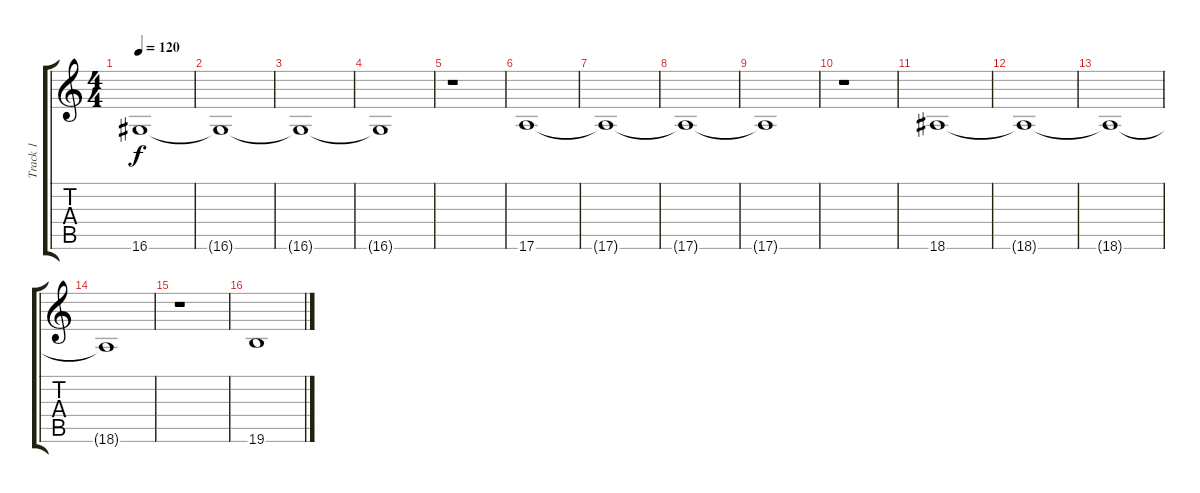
\track ("Track 1" "Track 1") {instrument acousticgrandpiano}
\staff {score tabs}
\tuning (E4 B3 G3 D3 A2 E2) {hide}
\ts (4 4)
\tempo 120
\clef g2
\ks c
16.6.1{dy f} |
16.6{t}.1 |
16.6{t}.1 |
16.6{t}.1 |
r.1 |
17.6.1 |
17.6{t}.1 |
17.6{t}.1 |
17.6{t}.1 |
r.1 |
18.6.1 |
18.6{t}.1 |
18.6{t}.1 |
18.6{t}.1 |
r.1 |
19.6.1
